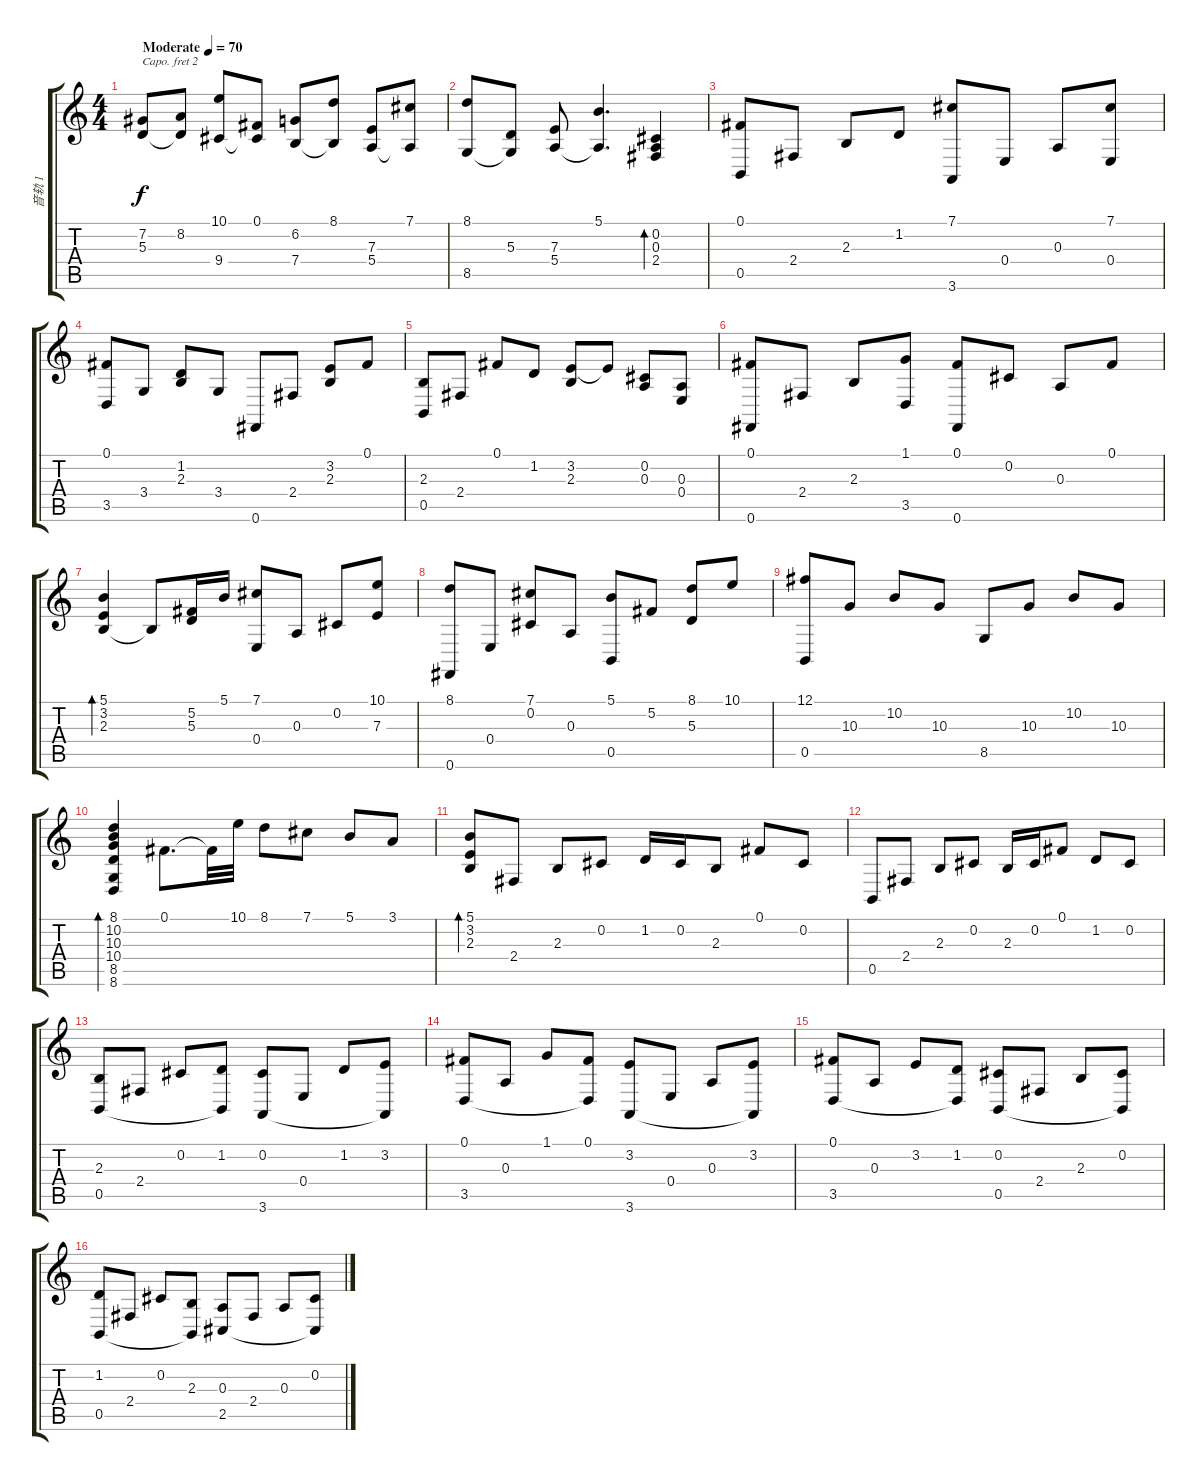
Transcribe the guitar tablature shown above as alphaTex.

\track ("音轨 1" "音轨 1") {instrument acousticgrandpiano}
\staff {score tabs}
\capo 2
\tuning (E4 B3 G3 D3 A2 E2) {hide}
\ts (4 4)
\tempo (70 "Moderate")
\clef g2
\ks c
(7.2 5.3).8{dy f instrument acousticgrandpiano} (8.2 5.3{t}).8 (10.1 9.4).8 (0.1 9.4{t}).8 (6.2 7.4).8 (8.1 7.4{t}).8 (7.3 5.4).8 (7.1 5.4{t}).8 |
(8.1 8.5).8 (5.3 8.5{t}).8 (7.3 5.4).8 (5.1 5.4{t}).4{d} (0.2 0.3 2.4).4{bd 60} |
(0.1 0.5).8 2.4.8 2.3.8 1.2.8 (7.1 3.6).8 0.4.8 0.3.8 (7.1 0.4).8 |
(0.1 3.5).8 3.4.8 (1.2 2.3).8 3.4.8 0.6.8 2.4.8 (3.2 2.3).8 0.1.8 |
(2.3 0.5).8 2.4.8 0.1.8 1.2.8 (3.2 2.3).8 3.2{t}.8 (0.2 0.3).8 (0.3 0.4).8 |
(0.1 0.6).8 2.4.8 2.3.8 (1.1 3.5).8 (0.1 0.6).8 0.2.8 0.3.8 0.1.8 |
(5.1 3.2 2.3).4{bd 60} 2.3{t}.8 (5.2 5.3).16 5.1.16 (7.1 0.4).8 0.3.8 0.2.8 (10.1 7.3).8 |
(8.1 0.6).8 0.4.8 (7.1 0.2).8 0.3.8 (5.1 0.5).8 5.2.8 (8.1 5.3).8 10.1.8 |
(12.1 0.5).8 10.3.8 10.2.8 10.3.8 8.5.8 10.3.8 10.2.8 10.3.8 |
(8.1 10.2 10.3 10.4 8.5 8.6).4{bd 60} 0.1.8{d} 0.1{t}.32 10.1.32 8.1.8 7.1.8 5.1.8 3.1.8 |
(5.1 3.2 2.3).8{bd 60} 2.4.8 2.3.8 0.2.8 1.2.16 0.2.16 2.3.8 0.1.8 0.2.8 |
0.5.8 2.4.8 2.3.8 0.2.8 2.3.16 0.2.16 0.1.8 1.2.8 0.2.8 |
(2.3 0.5).8 2.4.8 0.2.8 (1.2 0.5{t}).8 (0.2 3.6).8 0.4.8 1.2.8 (3.2 3.6{t}).8 |
(0.1 3.5).8 0.3.8 1.1.8 (0.1 3.5{t}).8 (3.2 3.6).8 0.4.8 0.3.8 (3.2 3.6{t}).8 |
(0.1 3.5).8 0.3.8 3.2.8 (1.2 3.5{t}).8 (0.2 0.5).8 2.4.8 2.3.8 (0.2 0.5{t}).8 |
(1.2 0.5).8 2.4.8 0.2.8 (2.3 0.5{t}).8 (0.3 2.5).8 2.4.8 0.3.8 (0.2 2.5{t}).8
